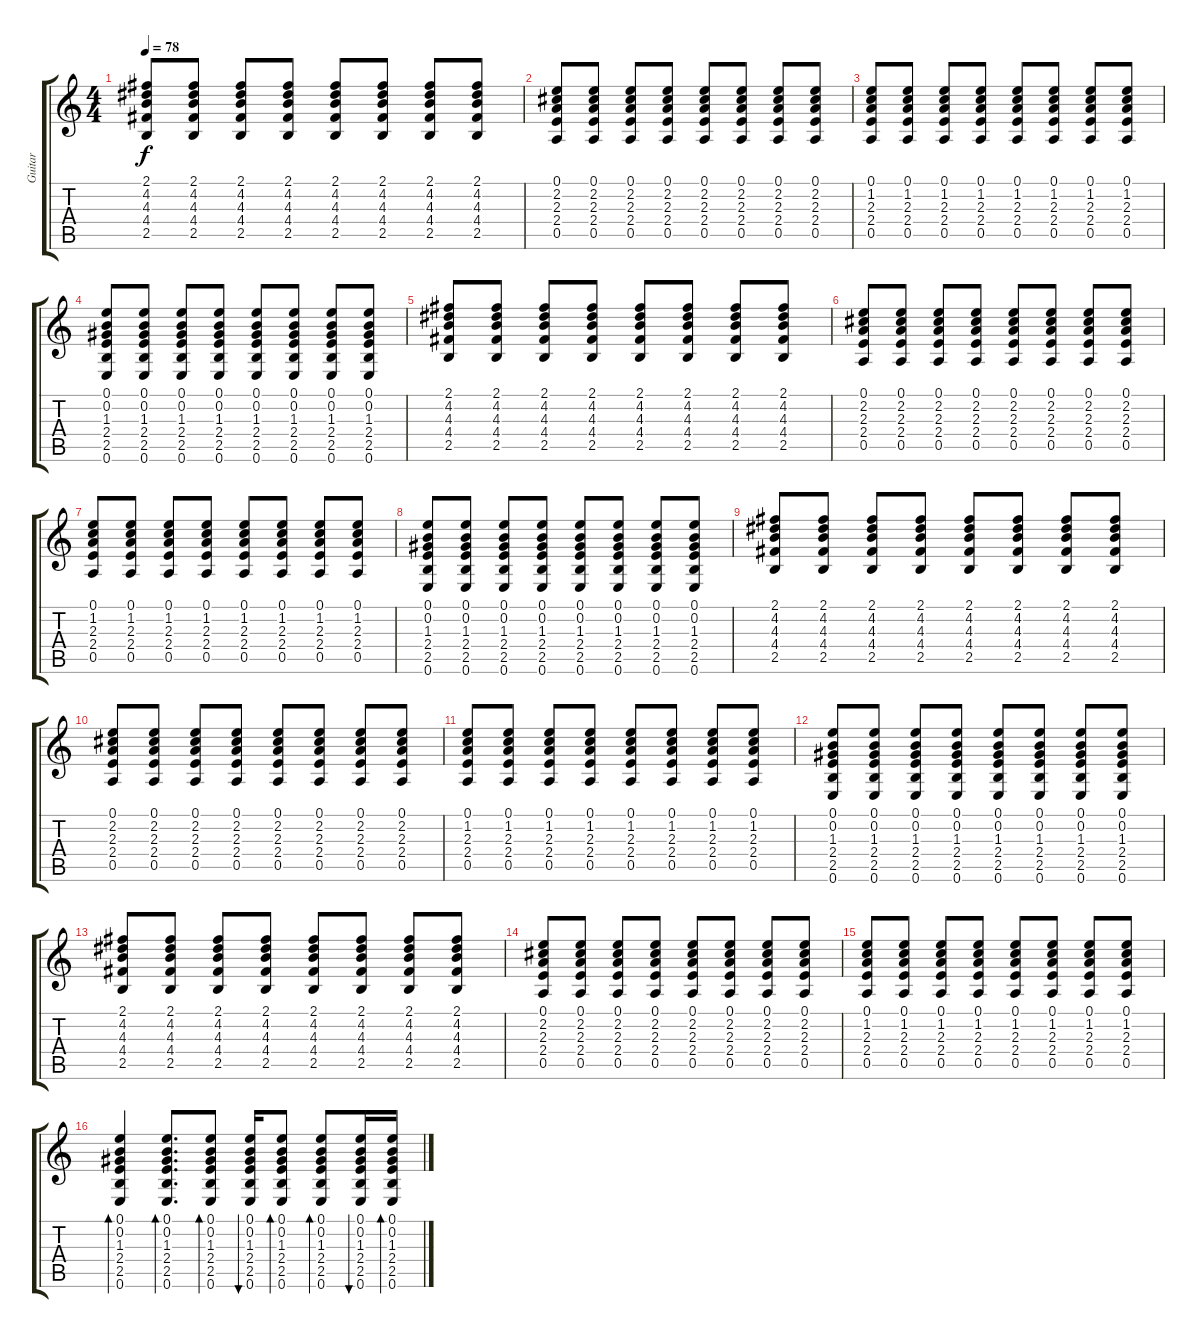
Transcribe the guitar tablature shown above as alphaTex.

\track ("Guitar" "Guitar") {instrument acousticguitarsteel}
\staff {score tabs}
\tuning (E4 B3 G3 D3 A2 E2) {hide}
\ts (4 4)
\tempo 78
\clef g2
\ks c
(2.1 4.2 4.3 4.4 2.5).8{dy f} (2.1 4.2 4.3 4.4 2.5).8 (2.1 4.2 4.3 4.4 2.5).8 (2.1 4.2 4.3 4.4 2.5).8 (2.1 4.2 4.3 4.4 2.5).8 (2.1 4.2 4.3 4.4 2.5).8 (2.1 4.2 4.3 4.4 2.5).8 (2.1 4.2 4.3 4.4 2.5).8 |
(0.1 2.2 2.3 2.4 0.5).8 (0.1 2.2 2.3 2.4 0.5).8 (0.1 2.2 2.3 2.4 0.5).8 (0.1 2.2 2.3 2.4 0.5).8 (0.1 2.2 2.3 2.4 0.5).8 (0.1 2.2 2.3 2.4 0.5).8 (0.1 2.2 2.3 2.4 0.5).8 (0.1 2.2 2.3 2.4 0.5).8 |
(0.1 1.2 2.3 2.4 0.5).8 (0.1 1.2 2.3 2.4 0.5).8 (0.1 1.2 2.3 2.4 0.5).8 (0.1 1.2 2.3 2.4 0.5).8 (0.1 1.2 2.3 2.4 0.5).8 (0.1 1.2 2.3 2.4 0.5).8 (0.1 1.2 2.3 2.4 0.5).8 (0.1 1.2 2.3 2.4 0.5).8 |
(0.1 0.2 1.3 2.4 2.5 0.6).8 (0.1 0.2 1.3 2.4 2.5 0.6).8 (0.1 0.2 1.3 2.4 2.5 0.6).8 (0.1 0.2 1.3 2.4 2.5 0.6).8 (0.1 0.2 1.3 2.4 2.5 0.6).8 (0.1 0.2 1.3 2.4 2.5 0.6).8 (0.1 0.2 1.3 2.4 2.5 0.6).8 (0.1 0.2 1.3 2.4 2.5 0.6).8 |
(2.1 4.2 4.3 4.4 2.5).8 (2.1 4.2 4.3 4.4 2.5).8 (2.1 4.2 4.3 4.4 2.5).8 (2.1 4.2 4.3 4.4 2.5).8 (2.1 4.2 4.3 4.4 2.5).8 (2.1 4.2 4.3 4.4 2.5).8 (2.1 4.2 4.3 4.4 2.5).8 (2.1 4.2 4.3 4.4 2.5).8 |
(0.1 2.2 2.3 2.4 0.5).8 (0.1 2.2 2.3 2.4 0.5).8 (0.1 2.2 2.3 2.4 0.5).8 (0.1 2.2 2.3 2.4 0.5).8 (0.1 2.2 2.3 2.4 0.5).8 (0.1 2.2 2.3 2.4 0.5).8 (0.1 2.2 2.3 2.4 0.5).8 (0.1 2.2 2.3 2.4 0.5).8 |
(0.1 1.2 2.3 2.4 0.5).8 (0.1 1.2 2.3 2.4 0.5).8 (0.1 1.2 2.3 2.4 0.5).8 (0.1 1.2 2.3 2.4 0.5).8 (0.1 1.2 2.3 2.4 0.5).8 (0.1 1.2 2.3 2.4 0.5).8 (0.1 1.2 2.3 2.4 0.5).8 (0.1 1.2 2.3 2.4 0.5).8 |
(0.1 0.2 1.3 2.4 2.5 0.6).8 (0.1 0.2 1.3 2.4 2.5 0.6).8 (0.1 0.2 1.3 2.4 2.5 0.6).8 (0.1 0.2 1.3 2.4 2.5 0.6).8 (0.1 0.2 1.3 2.4 2.5 0.6).8 (0.1 0.2 1.3 2.4 2.5 0.6).8 (0.1 0.2 1.3 2.4 2.5 0.6).8 (0.1 0.2 1.3 2.4 2.5 0.6).8 |
(2.1 4.2 4.3 4.4 2.5).8 (2.1 4.2 4.3 4.4 2.5).8 (2.1 4.2 4.3 4.4 2.5).8 (2.1 4.2 4.3 4.4 2.5).8 (2.1 4.2 4.3 4.4 2.5).8 (2.1 4.2 4.3 4.4 2.5).8 (2.1 4.2 4.3 4.4 2.5).8 (2.1 4.2 4.3 4.4 2.5).8 |
(0.1 2.2 2.3 2.4 0.5).8 (0.1 2.2 2.3 2.4 0.5).8 (0.1 2.2 2.3 2.4 0.5).8 (0.1 2.2 2.3 2.4 0.5).8 (0.1 2.2 2.3 2.4 0.5).8 (0.1 2.2 2.3 2.4 0.5).8 (0.1 2.2 2.3 2.4 0.5).8 (0.1 2.2 2.3 2.4 0.5).8 |
(0.1 1.2 2.3 2.4 0.5).8 (0.1 1.2 2.3 2.4 0.5).8 (0.1 1.2 2.3 2.4 0.5).8 (0.1 1.2 2.3 2.4 0.5).8 (0.1 1.2 2.3 2.4 0.5).8 (0.1 1.2 2.3 2.4 0.5).8 (0.1 1.2 2.3 2.4 0.5).8 (0.1 1.2 2.3 2.4 0.5).8 |
(0.1 0.2 1.3 2.4 2.5 0.6).8 (0.1 0.2 1.3 2.4 2.5 0.6).8 (0.1 0.2 1.3 2.4 2.5 0.6).8 (0.1 0.2 1.3 2.4 2.5 0.6).8 (0.1 0.2 1.3 2.4 2.5 0.6).8 (0.1 0.2 1.3 2.4 2.5 0.6).8 (0.1 0.2 1.3 2.4 2.5 0.6).8 (0.1 0.2 1.3 2.4 2.5 0.6).8 |
(2.1 4.2 4.3 4.4 2.5).8 (2.1 4.2 4.3 4.4 2.5).8 (2.1 4.2 4.3 4.4 2.5).8 (2.1 4.2 4.3 4.4 2.5).8 (2.1 4.2 4.3 4.4 2.5).8 (2.1 4.2 4.3 4.4 2.5).8 (2.1 4.2 4.3 4.4 2.5).8 (2.1 4.2 4.3 4.4 2.5).8 |
(0.1 2.2 2.3 2.4 0.5).8 (0.1 2.2 2.3 2.4 0.5).8 (0.1 2.2 2.3 2.4 0.5).8 (0.1 2.2 2.3 2.4 0.5).8 (0.1 2.2 2.3 2.4 0.5).8 (0.1 2.2 2.3 2.4 0.5).8 (0.1 2.2 2.3 2.4 0.5).8 (0.1 2.2 2.3 2.4 0.5).8 |
(0.1 1.2 2.3 2.4 0.5).8 (0.1 1.2 2.3 2.4 0.5).8 (0.1 1.2 2.3 2.4 0.5).8 (0.1 1.2 2.3 2.4 0.5).8 (0.1 1.2 2.3 2.4 0.5).8 (0.1 1.2 2.3 2.4 0.5).8 (0.1 1.2 2.3 2.4 0.5).8 (0.1 1.2 2.3 2.4 0.5).8 |
(0.1 0.2 1.3 2.4 2.5 0.6).4{bd 30} (0.1 0.2 1.3 2.4 2.5 0.6).8{d bd 30} (0.1 0.2 1.3 2.4 2.5 0.6).8{bd 30} (0.1 0.2 1.3 2.4 2.5 0.6).16{bu 30} (0.1 0.2 1.3 2.4 2.5 0.6).8{bd 30} (0.1 0.2 1.3 2.4 2.5 0.6).8{bd 30} (0.1 0.2 1.3 2.4 2.5 0.6).16{bu 60} (0.1 0.2 1.3 2.4 2.5 0.6).16{bd 30}
